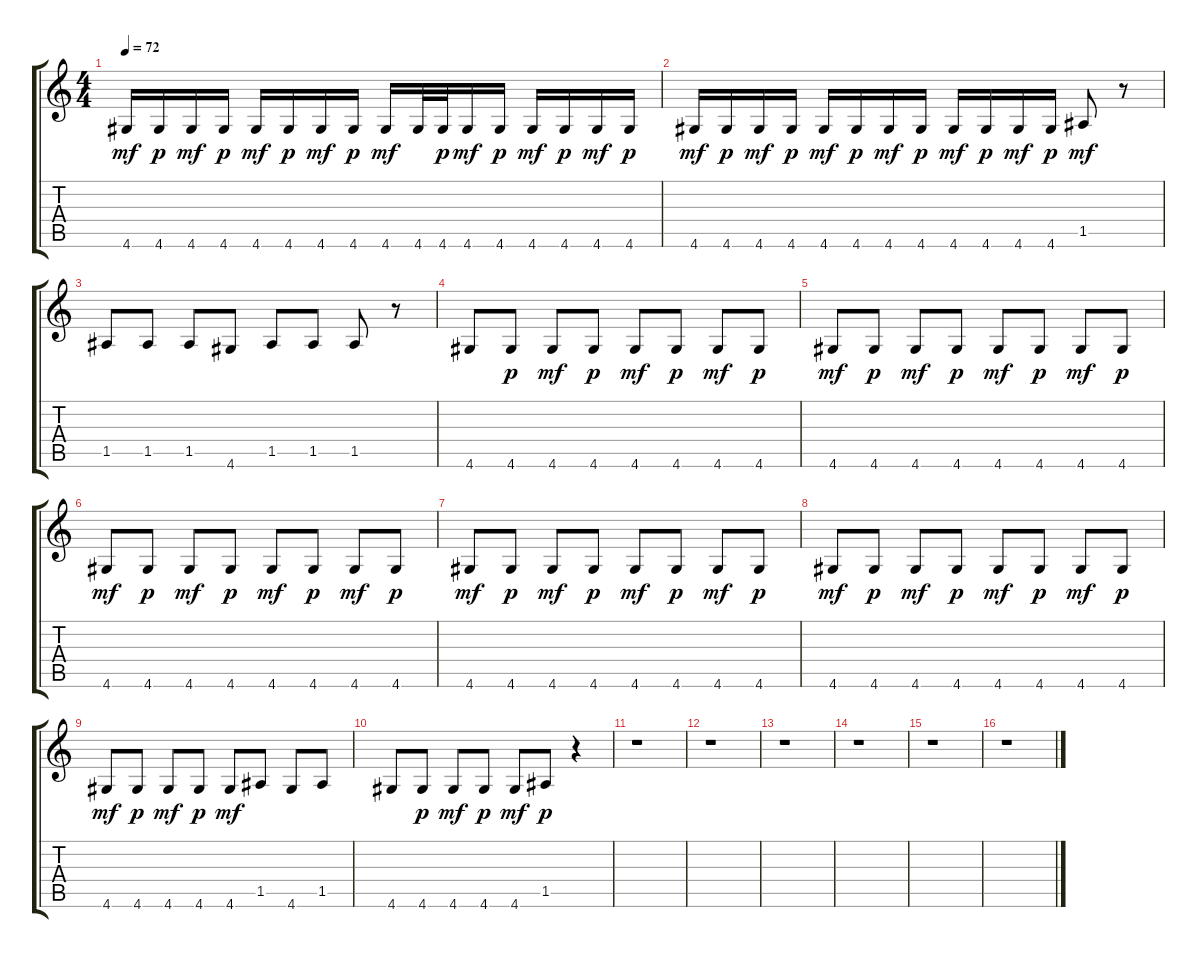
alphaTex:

\track "" {instrument acousticguitarnylon}
\staff {score tabs}
\tuning (E4 B3 G3 D3 A2 E2) {hide}
\ts (4 4)
\tempo 72
\clef g2
\ks c
4.6.16{dy mf} 4.6.16{dy p} 4.6.16{dy mf} 4.6.16{dy p} 4.6.16{dy mf} 4.6.16{dy p} 4.6.16{dy mf} 4.6.16{dy p} 4.6.16{dy mf} 4.6.32 4.6.32{dy p} 4.6.16{dy mf} 4.6.16{dy p} 4.6.16{dy mf} 4.6.16{dy p} 4.6.16{dy mf} 4.6.16{dy p} |
4.6.16{dy mf} 4.6.16{dy p} 4.6.16{dy mf} 4.6.16{dy p} 4.6.16{dy mf} 4.6.16{dy p} 4.6.16{dy mf} 4.6.16{dy p} 4.6.16{dy mf} 4.6.16{dy p} 4.6.16{dy mf} 4.6.16{dy p} 1.5.8{dy mf} r.8 |
1.5.8 1.5.8 1.5.8 4.6.8 1.5.8 1.5.8 1.5.8 r.8 |
4.6.8 4.6.8{dy p} 4.6.8{dy mf} 4.6.8{dy p} 4.6.8{dy mf} 4.6.8{dy p} 4.6.8{dy mf} 4.6.8{dy p} |
4.6.8{dy mf} 4.6.8{dy p} 4.6.8{dy mf} 4.6.8{dy p} 4.6.8{dy mf} 4.6.8{dy p} 4.6.8{dy mf} 4.6.8{dy p} |
4.6.8{dy mf} 4.6.8{dy p} 4.6.8{dy mf} 4.6.8{dy p} 4.6.8{dy mf} 4.6.8{dy p} 4.6.8{dy mf} 4.6.8{dy p} |
4.6.8{dy mf} 4.6.8{dy p} 4.6.8{dy mf} 4.6.8{dy p} 4.6.8{dy mf} 4.6.8{dy p} 4.6.8{dy mf} 4.6.8{dy p} |
4.6.8{dy mf} 4.6.8{dy p} 4.6.8{dy mf} 4.6.8{dy p} 4.6.8{dy mf} 4.6.8{dy p} 4.6.8{dy mf} 4.6.8{dy p} |
4.6.8{dy mf} 4.6.8{dy p} 4.6.8{dy mf} 4.6.8{dy p} 4.6.8{dy mf} 1.5.8 4.6.8 1.5.8 |
4.6.8 4.6.8{dy p} 4.6.8{dy mf} 4.6.8{dy p} 4.6.8{dy mf} 1.5.8{dy p} r.4 |
r.1 |
r.1 |
r.1 |
r.1 |
r.1 |
r.1
